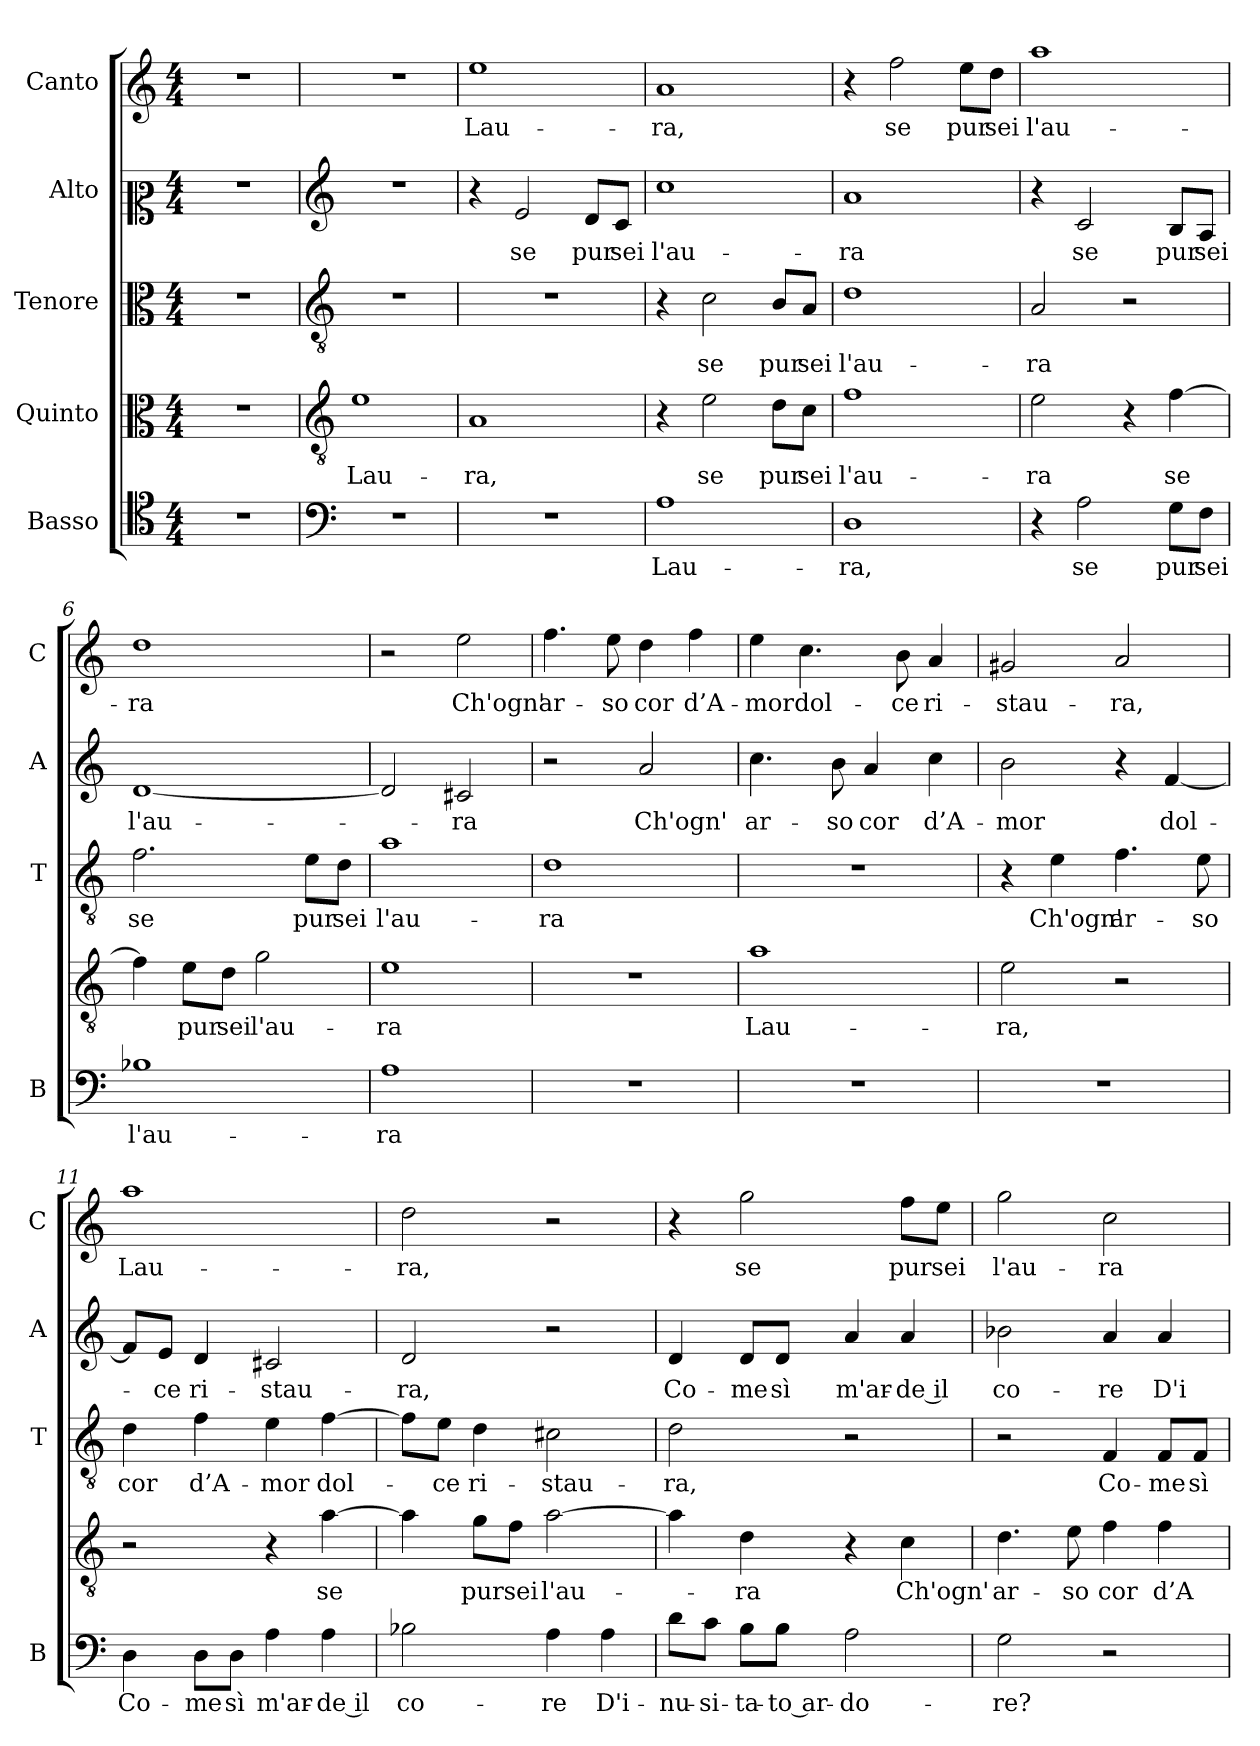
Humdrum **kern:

**kern	**text	**kern	**text	**kern	**text	**kern	**text	**kern	**text
*part5	*part5	*part4	*part4	*part3	*part3	*part2	*part2	*part1	*part1
*staff5	*staff5	*staff4	*staff4	*staff3	*staff3	*staff2	*staff2	*staff1	*staff1
*I"Basso	*	*I"Quinto	*	*I"Tenore	*	*I"Alto	*	*I"Canto	*
*I'B	*	*	*	*I'T	*	*I'A	*	*I'C	*
*clefC4	*	*clefC3	*	*clefC3	*	*clefC2	*	*clefG2	*
*k[]	*	*k[]	*	*k[]	*	*k[]	*	*k[]	*
*C:	*	*C:	*	*C:	*	*C:	*	*C:	*
*M4/4	*	*M4/4	*	*M4/4	*	*M4/4	*	*M4/4	*
=	=	=	=	=	=	=	=	=	=
1r	.	1r	.	1r	.	1r	.	1r	.
=1	=1	=1	=1	=1	=1	=1	=1	=1	=1
*clefF4	*	*clefGv2	*	*clefGv2	*	*clefG2	*	*	*
!	!	!	!LO:LY:b	!	!	!	!	!	!
1r	.	1e	Lau-	1r	.	1r	.	1r	.
=2	=2	=2	=2	=2	=2	=2	=2	=2	=2
!	!	!	!LO:LY:b	!	!	!	!	!	!LO:LY:b
1r	.	1A	-ra,	1r	.	4r	.	1ee	Lau-
!	!	!	!	!	!	!	!LO:LY:b	!	!
.	.	.	.	.	.	2e/	se	.	.
!	!	!	!	!	!	!	!LO:LY:b	!	!
.	.	.	.	.	.	8d/L	pur	.	.
!	!	!	!	!	!	!	!LO:LY:b	!	!
.	.	.	.	.	.	8c/J	sei	.	.
=3	=3	=3	=3	=3	=3	=3	=3	=3	=3
!	!LO:LY:b	!	!	!	!	!	!LO:LY:b	!	!LO:LY:b
1A	Lau-	4r	.	4r	.	1cc	l'au-	1a	-ra,
!	!	!	!LO:LY:b	!	!LO:LY:b	!	!	!	!
.	.	2e\	se	2c\	se	.	.	.	.
!	!	!	!LO:LY:b	!	!LO:LY:b	!	!	!	!
.	.	8d\L	pur	8B/L	pur	.	.	.	.
!	!	!	!LO:LY:b	!	!LO:LY:b	!	!	!	!
.	.	8c\J	sei	8A/J	sei	.	.	.	.
=4	=4	=4	=4	=4	=4	=4	=4	=4	=4
!	!LO:LY:b	!	!LO:LY:b	!	!LO:LY:b	!	!LO:LY:b	!	!
1D	-ra,	1f	l'au-	1d	l'au-	1a	-ra	4r	.
!	!	!	!	!	!	!	!	!	!LO:LY:b
.	.	.	.	.	.	.	.	2ff\	se
!	!	!	!	!	!	!	!	!	!LO:LY:b
.	.	.	.	.	.	.	.	8ee\L	pur
!	!	!	!	!	!	!	!	!	!LO:LY:b
.	.	.	.	.	.	.	.	8dd\J	sei
=5	=5	=5	=5	=5	=5	=5	=5	=5	=5
!	!	!	!LO:LY:b	!	!LO:LY:b	!	!	!	!LO:LY:b
4r	.	2e\	-ra	2A/	-ra	4r	.	1aa	l'au-
!	!LO:LY:b	!	!	!	!	!	!LO:LY:b	!	!
2A\	se	.	.	.	.	2c/	se	.	.
.	.	4r	.	2r	.	.	.	.	.
!	!LO:LY:b	!	!LO:LY:b	!	!	!	!LO:LY:b	!	!
8G\L	pur	[4f\	se	.	.	8B/L	pur	.	.
!	!LO:LY:b	!	!	!	!	!	!LO:LY:b	!	!
8F\J	sei	.	.	.	.	8A/J	sei	.	.
=6	=6	=6	=6	=6	=6	=6	=6	=6	=6
!	!LO:LY:b	!	!	!	!LO:LY:b	!	!LO:LY:b	!	!LO:LY:b
1B-X	l'au-	4f\]	.	2.f\	se	[1d	l'au-	1dd	-ra
!	!	!	!LO:LY:b	!	!	!	!	!	!
.	.	8e\L	pur	.	.	.	.	.	.
!	!	!	!LO:LY:b	!	!	!	!	!	!
.	.	8d\J	sei	.	.	.	.	.	.
!	!	!	!LO:LY:b	!	!	!	!	!	!
.	.	2g\	l'au-	.	.	.	.	.	.
!	!	!	!	!	!LO:LY:b	!	!	!	!
.	.	.	.	8e\L	pur	.	.	.	.
!	!	!	!	!	!LO:LY:b	!	!	!	!
.	.	.	.	8d\J	sei	.	.	.	.
!!LO:LB:g=z
=7	=7	=7	=7	=7	=7	=7	=7	=7	=7
!	!LO:LY:b	!	!LO:LY:b	!	!LO:LY:b	!	!	!	!
1A	-ra	1e	-ra	1a	l'au-	2d/]	.	2r	.
!	!	!	!	!	!	!	!LO:LY:b	!	!LO:LY:b
.	.	.	.	.	.	2c#X/	-ra	2ee\	Ch'ogn'
=8	=8	=8	=8	=8	=8	=8	=8	=8	=8
!	!	!	!	!	!LO:LY:b	!	!	!	!LO:LY:b
1r	.	1r	.	1d	-ra	2r	.	4.ff\	ar-
!	!	!	!	!	!	!	!	!	!LO:LY:b
.	.	.	.	.	.	.	.	8ee\	-so
!	!	!	!	!	!	!	!LO:LY:b	!	!LO:LY:b
.	.	.	.	.	.	2a/	Ch'ogn'	4dd\	cor
!	!	!	!	!	!	!	!	!	!LO:LY:b
.	.	.	.	.	.	.	.	4ff\	d’A-
=9	=9	=9	=9	=9	=9	=9	=9	=9	=9
!	!	!	!LO:LY:b	!	!	!	!LO:LY:b	!	!LO:LY:b
1r	.	1a	Lau-	1r	.	4.cc\	ar-	4ee\	-mor
!	!	!	!	!	!	!	!	!	!LO:LY:b
.	.	.	.	.	.	.	.	4.cc\	dol-
!	!	!	!	!	!	!	!LO:LY:b	!	!
.	.	.	.	.	.	8b\	-so	.	.
!	!	!	!	!	!	!	!LO:LY:b	!	!
.	.	.	.	.	.	4a/	cor	.	.
!	!	!	!	!	!	!	!	!	!LO:LY:b
.	.	.	.	.	.	.	.	8b\	-ce
!	!	!	!	!	!	!	!LO:LY:b	!	!LO:LY:b
.	.	.	.	.	.	4cc\	d’A-	4a/	ri-
=10	=10	=10	=10	=10	=10	=10	=10	=10	=10
!	!	!	!LO:LY:b	!	!	!	!LO:LY:b	!	!LO:LY:b
1r	.	2e\	-ra,	4r	.	2b\	-mor	2g#X/	-stau-
!	!	!	!	!	!LO:LY:b	!	!	!	!
.	.	.	.	4e\	Ch'ogn'	.	.	.	.
!	!	!	!	!	!LO:LY:b	!	!	!	!LO:LY:b
.	.	2r	.	4.f\	ar-	4r	.	2a/	-ra,
!	!	!	!	!	!	!	!LO:LY:b	!	!
.	.	.	.	.	.	[4f/	dol-	.	.
!	!	!	!	!	!LO:LY:b	!	!	!	!
.	.	.	.	8e\	-so	.	.	.	.
=11	=11	=11	=11	=11	=11	=11	=11	=11	=11
!	!LO:LY:b	!	!	!	!LO:LY:b	!	!	!	!LO:LY:b
4D\	Co-	2r	.	4d\	cor	8f/L]	.	1aa	Lau-
!	!	!	!	!	!	!	!LO:LY:b	!	!
.	.	.	.	.	.	8e/J	-ce	.	.
!	!LO:LY:b	!	!	!	!LO:LY:b	!	!LO:LY:b	!	!
8D\L	-me	.	.	4f\	d’A-	4d/	ri-	.	.
!	!LO:LY:b	!	!	!	!	!	!	!	!
8D\J	sì	.	.	.	.	.	.	.	.
!	!LO:LY:b	!	!	!	!LO:LY:b	!	!LO:LY:b	!	!
4A\	m'ar-	4r	.	4e\	-mor	2c#X/	-stau-	.	.
!	!LO:LY:b	!	!LO:LY:b	!	!LO:LY:b	!	!	!	!
4A\	-de il	[4a\	se	[4f\	dol-	.	.	.	.
=12	=12	=12	=12	=12	=12	=12	=12	=12	=12
!	!LO:LY:b	!	!	!	!	!	!LO:LY:b	!	!LO:LY:b
2B-X\	co-	4a\]	.	8f\L]	.	2d/	-ra,	2dd\	-ra,
!	!	!	!	!	!LO:LY:b	!	!	!	!
.	.	.	.	8e\J	-ce	.	.	.	.
!	!	!	!LO:LY:b	!	!LO:LY:b	!	!	!	!
.	.	8g\L	pur	4d\	ri-	.	.	.	.
!	!	!	!LO:LY:b	!	!	!	!	!	!
.	.	8f\J	sei	.	.	.	.	.	.
!	!LO:LY:b	!	!LO:LY:b	!	!LO:LY:b	!	!	!	!
4A\	-re	[2a\	l'au-	2c#X\	-stau-	2r	.	2r	.
!	!LO:LY:b	!	!	!	!	!	!	!	!
4A\	D'i-	.	.	.	.	.	.	.	.
!!LO:PB:g=z
=13	=13	=13	=13	=13	=13	=13	=13	=13	=13
!	!LO:LY:b	!	!	!	!LO:LY:b	!	!LO:LY:b	!	!
8d\L	-nu-	4a\]	.	2d\	-ra,	4d/	Co-	4r	.
!	!LO:LY:b	!	!	!	!	!	!	!	!
8c\J	-si-	.	.	.	.	.	.	.	.
!	!LO:LY:b	!	!LO:LY:b	!	!	!	!LO:LY:b	!	!LO:LY:b
8B\L	-ta-	4d\	-ra	.	.	8d/L	-me	2gg\	se
!	!LO:LY:b	!	!	!	!	!	!LO:LY:b	!	!
8B\J	-to ar-	.	.	.	.	8d/J	sì	.	.
!	!LO:LY:b	!	!	!	!	!	!LO:LY:b	!	!
2A\	-do-	4r	.	2r	.	4a/	m'ar-	.	.
!	!	!	!LO:LY:b	!	!	!	!LO:LY:b	!	!LO:LY:b
.	.	4c\	Ch'ogn'	.	.	4a/	-de il	8ff\L	pur
!	!	!	!	!	!	!	!	!	!LO:LY:b
.	.	.	.	.	.	.	.	8ee\J	sei
=14	=14	=14	=14	=14	=14	=14	=14	=14	=14
!	!LO:LY:b	!	!LO:LY:b	!	!	!	!LO:LY:b	!	!LO:LY:b
2G\	-re?	4.d\	ar-	2r	.	2b-X\	co-	2gg\	l'au-
!	!	!	!LO:LY:b	!	!	!	!	!	!
.	.	8e\	-so	.	.	.	.	.	.
!	!	!	!LO:LY:b	!	!LO:LY:b	!	!LO:LY:b	!	!LO:LY:b
2r	.	4f\	cor	4F/	Co-	4a/	-re	2cc\	-ra
!	!	!	!LO:LY:b	!	!LO:LY:b	!	!LO:LY:b	!	!
.	.	4f\	d’A-	8F/L	-me	4a/	D'i-	.	.
!	!	!	!	!	!LO:LY:b	!	!	!	!
.	.	.	.	8F/J	sì	.	.	.	.
=	=	=	=	=	=	=	=	=	=
*-	*-	*-	*-	*-	*-	*-	*-	*-	*-
